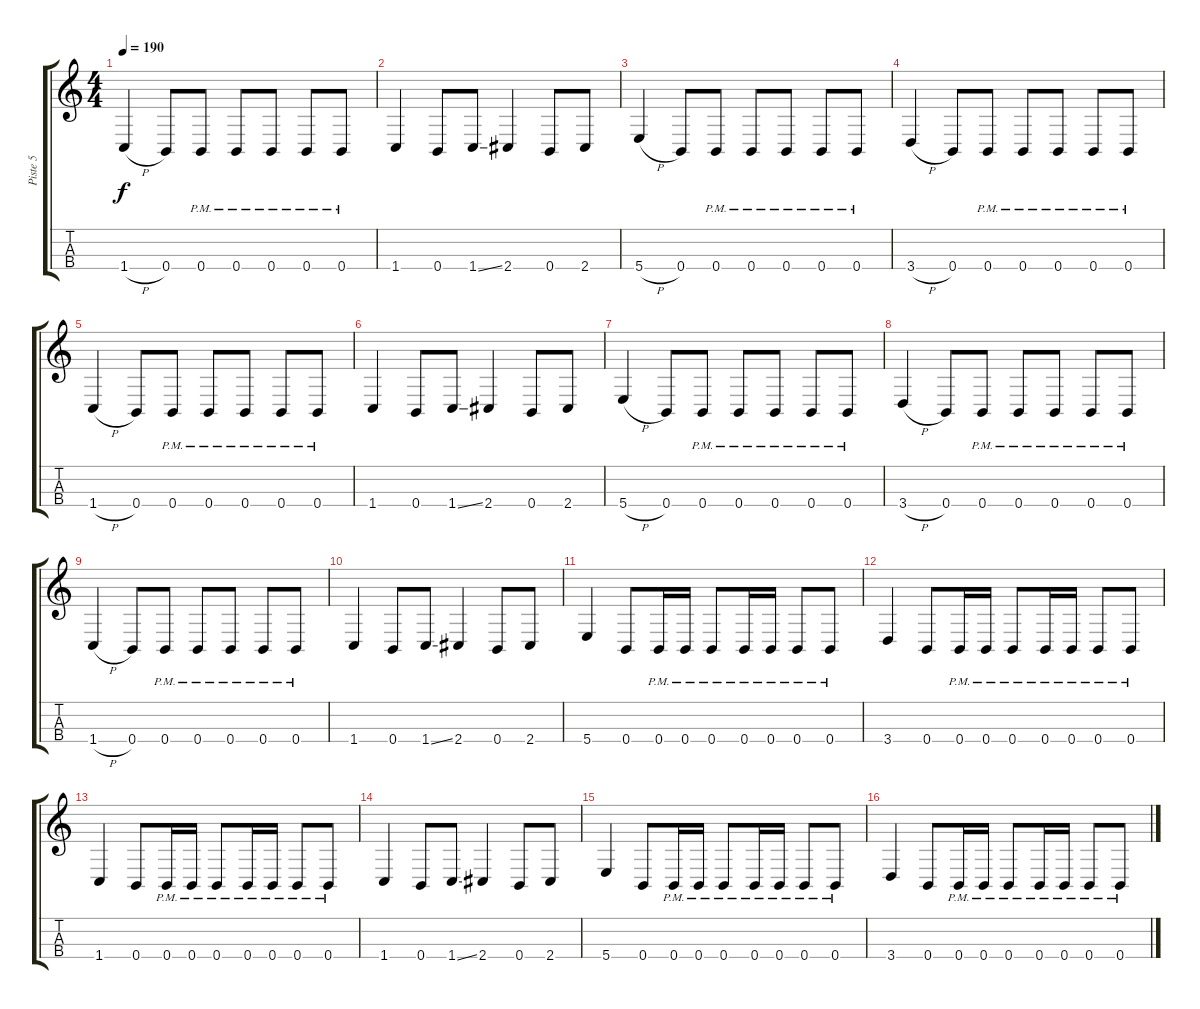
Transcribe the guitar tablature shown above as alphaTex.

\track ("Piste 5" "Piste 5") {instrument electricbasspick}
\staff {score tabs}
\tuning (E3 B2 Gb2 B1) {hide}
\ts (4 4)
\tempo 190
\clef g2
\ks c
1.4{h}.4{dy f} 0.4.8 0.4{pm}.8 0.4{pm}.8 0.4{pm}.8 0.4{pm}.8 0.4{pm}.8 |
1.4.4 0.4.8 1.4{ss}.8 2.4.4 0.4.8 2.4.8 |
5.4{h}.4 0.4.8 0.4{pm}.8 0.4{pm}.8 0.4{pm}.8 0.4{pm}.8 0.4{pm}.8 |
3.4{h}.4 0.4.8 0.4{pm}.8 0.4{pm}.8 0.4{pm}.8 0.4{pm}.8 0.4{pm}.8 |
1.4{h}.4 0.4.8 0.4{pm}.8 0.4{pm}.8 0.4{pm}.8 0.4{pm}.8 0.4{pm}.8 |
1.4.4 0.4.8 1.4{ss}.8 2.4.4 0.4.8 2.4.8 |
5.4{h}.4 0.4.8 0.4{pm}.8 0.4{pm}.8 0.4{pm}.8 0.4{pm}.8 0.4{pm}.8 |
3.4{h}.4 0.4.8 0.4{pm}.8 0.4{pm}.8 0.4{pm}.8 0.4{pm}.8 0.4{pm}.8 |
1.4{h}.4 0.4.8 0.4{pm}.8 0.4{pm}.8 0.4{pm}.8 0.4{pm}.8 0.4{pm}.8 |
1.4.4 0.4.8 1.4{ss}.8 2.4.4 0.4.8 2.4.8 |
5.4.4 0.4.8 0.4{pm}.16 0.4{pm}.16 0.4{pm}.8 0.4{pm}.16 0.4{pm}.16 0.4{pm}.8 0.4{pm}.8 |
3.4.4 0.4.8 0.4{pm}.16 0.4{pm}.16 0.4{pm}.8 0.4{pm}.16 0.4{pm}.16 0.4{pm}.8 0.4{pm}.8 |
1.4.4 0.4.8 0.4{pm}.16 0.4{pm}.16 0.4{pm}.8 0.4{pm}.16 0.4{pm}.16 0.4{pm}.8 0.4{pm}.8 |
1.4.4 0.4.8 1.4{ss}.8 2.4.4 0.4.8 2.4.8 |
5.4.4 0.4.8 0.4{pm}.16 0.4{pm}.16 0.4{pm}.8 0.4{pm}.16 0.4{pm}.16 0.4{pm}.8 0.4{pm}.8 |
3.4.4 0.4.8 0.4{pm}.16 0.4{pm}.16 0.4{pm}.8 0.4{pm}.16 0.4{pm}.16 0.4{pm}.8 0.4{pm}.8
